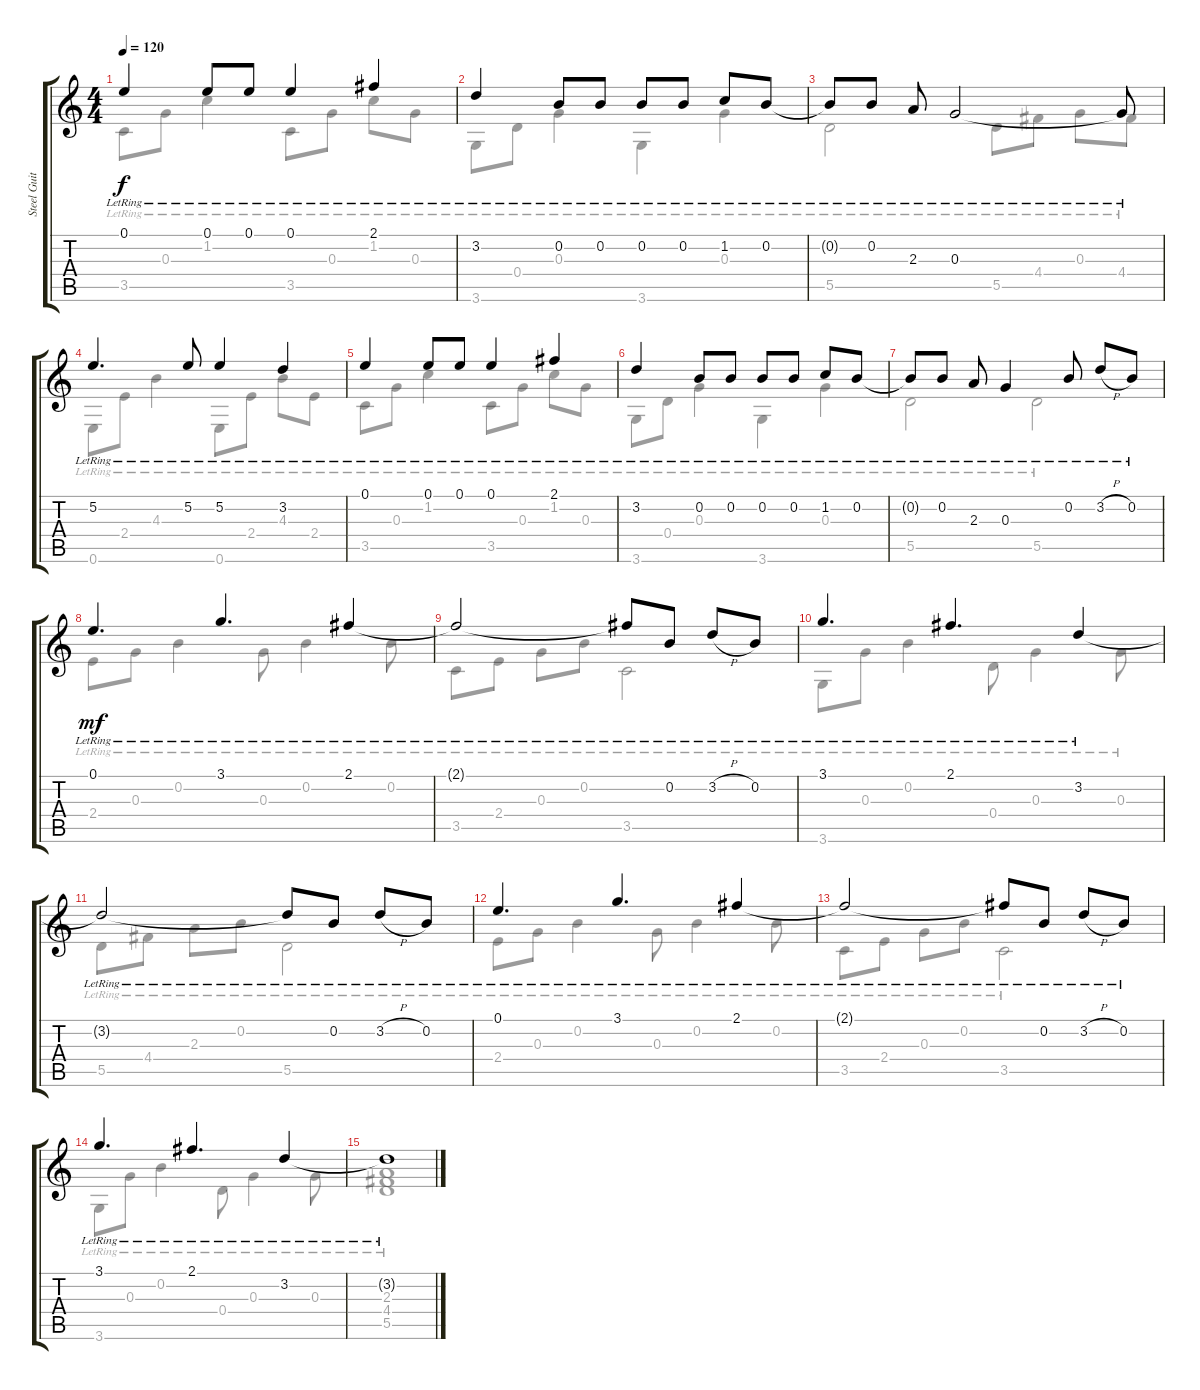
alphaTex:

\track ("Steel Guitar" "Steel Guit") {instrument acousticguitarsteel}
\staff {score tabs}
\tuning (E4 B3 G3 D3 A2 E2) {hide}
\voice
\ts (4 4)
\tempo 120
\clef g2
\ks c
0.1{lr}.4{dy f} 0.1{lr}.8 0.1{lr}.8 0.1{lr}.4 2.1{lr}.4 |
3.2{lr}.4 0.2{lr}.8 0.2{lr}.8 0.2{lr}.8 0.2{lr}.8 1.2{lr}.8 0.2{lr}.8 |
0.2{lr t}.8 0.2{lr}.8 2.3{lr}.8 0.3{lr}.2 0.3{lr t}.8 |
5.2{lr}.4{d} 5.2{lr}.8 5.2{lr}.4 3.2{lr}.4 |
0.1{lr}.4 0.1{lr}.8 0.1{lr}.8 0.1{lr}.4 2.1{lr}.4 |
3.2{lr}.4 0.2{lr}.8 0.2{lr}.8 0.2{lr}.8 0.2{lr}.8 1.2{lr}.8 0.2{lr}.8 |
0.2{lr t}.8 0.2{lr}.8 2.3{lr}.8 0.3{lr}.4 0.2{lr}.8 3.2{h lr}.8 0.2{lr}.8 |
0.1{lr}.4{d dy mf} 3.1{lr}.4{d} 2.1{lr}.4 |
2.1{lr t}.2 2.1{lr t}.8 0.2{lr}.8 3.2{h lr}.8 0.2{lr}.8 |
3.1{lr}.4{d} 2.1{lr}.4{d} 3.2{lr}.4 |
3.2{lr t}.2 3.2{lr t}.8 0.2{lr}.8 3.2{h lr}.8 0.2{lr}.8 |
0.1{lr}.4{d} 3.1{lr}.4{d} 2.1{lr}.4 |
2.1{lr t}.2 2.1{lr t}.8 0.2{lr}.8 3.2{h lr}.8 0.2{lr}.8 |
3.1{lr}.4{d} 2.1{lr}.4{d} 3.2{lr}.4 |
3.2{lr t}.1
\voice
\clef g2
\ottava regular
\simile none
\ks c
3.5{lr}.8{dy f} 0.3{lr}.8 1.2{lr}.4 3.5{lr}.8 0.3{lr}.8 1.2{lr}.8 0.3{lr}.8 |
3.6{lr}.8 0.4{lr}.8 0.3{lr}.4 3.6{lr}.4 0.3{lr}.4 |
5.5{lr}.2 5.5{lr}.8 4.4{lr}.8 0.3{lr}.8 4.4{lr}.8 |
0.6{lr}.8 2.4{lr}.8 4.3{lr}.4 0.6{lr}.8 2.4{lr}.8 4.3{lr}.8 2.4{lr}.8 |
3.5{lr}.8 0.3{lr}.8 1.2{lr}.4 3.5{lr}.8 0.3{lr}.8 1.2{lr}.8 0.3{lr}.8 |
3.6{lr}.8 0.4{lr}.8 0.3{lr}.4 3.6{lr}.4 0.3{lr}.4 |
5.5{lr}.2 5.5{lr}.2 |
2.4{lr}.8{dy mf} 0.3{lr}.8 0.2{lr}.4 0.3{lr}.8 0.2{lr}.4 0.2{lr}.8 |
3.5{lr}.8 2.4{lr}.8 0.3{lr}.8 0.2{lr}.8 3.5{lr}.2 |
3.6{lr}.8 0.3{lr}.8 0.2{lr}.4 0.4{lr}.8 0.3{lr}.4 0.3{lr}.8 |
5.5{lr}.8 4.4{lr}.8 2.3{lr}.8 0.2{lr}.8 5.5{lr}.2 |
2.4{lr}.8 0.3{lr}.8 0.2{lr}.4 0.3{lr}.8 0.2{lr}.4 0.2{lr}.8 |
3.5{lr}.8 2.4{lr}.8 0.3{lr}.8 0.2{lr}.8 3.5{lr}.2 |
3.6{lr}.8 0.3{lr}.8 0.2{lr}.4 0.4{lr}.8 0.3{lr}.4 0.3{lr}.8 |
(2.3{lr} 4.4{lr} 5.5{lr}).1
